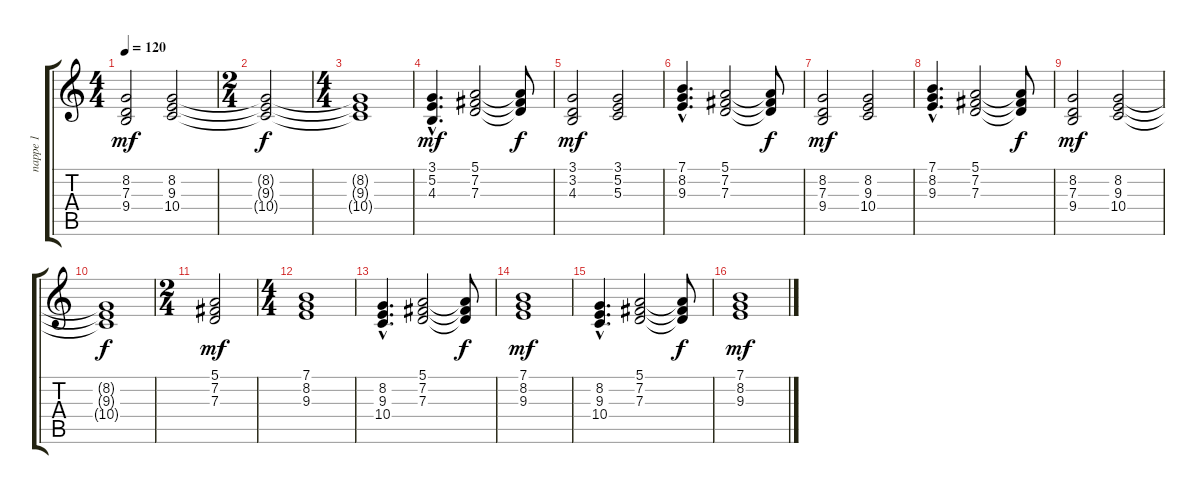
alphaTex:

\track ("nappe 1" "nappe 1") {instrument synthstrings1}
\staff {score tabs}
\tuning (E4 B3 G3 D3 A2 E2) {hide}
\ts (4 4)
\tempo 120
\clef g2
\ks c
(8.2 7.3 9.4).2{dy mf} (8.2 9.3 10.4).2 |
\ts (2 4)
(8.2{t} 9.3{t} 10.4{t}).2{dy f} |
\ts (4 4)
(8.2{t} 9.3{t} 10.4{t}).1 |
(3.1{hac} 5.2{hac} 4.3{hac}).4{d dy mf} (5.1 7.2 7.3).2 (5.1{t} 7.2{t} 7.3{t}).8{dy f} |
(3.1 3.2 4.3).2{dy mf} (3.1 5.2 5.3).2 |
(7.1{hac} 8.2{hac} 9.3{hac}).4{d} (5.1 7.2 7.3).2 (5.1{t} 7.2{t} 7.3{t}).8{dy f} |
(8.2 7.3 9.4).2{dy mf} (8.2 9.3 10.4).2 |
(7.1{hac} 8.2{hac} 9.3{hac}).4{d} (5.1 7.2 7.3).2 (5.1{t} 7.2{t} 7.3{t}).8{dy f} |
(8.2 7.3 9.4).2{dy mf} (8.2 9.3 10.4).2 |
(8.2{t} 9.3{t} 10.4{t}).1{dy f} |
\ts (2 4)
(5.1 7.2 7.3).2{dy mf} |
\ts (4 4)
(7.1 8.2 9.3).1 |
(8.2{hac} 9.3{hac} 10.4{hac}).4{d} (5.1 7.2 7.3).2 (5.1{t} 7.2{t} 7.3{t}).8{dy f} |
(7.1 8.2 9.3).1{dy mf} |
(8.2{hac} 9.3{hac} 10.4{hac}).4{d} (5.1 7.2 7.3).2 (5.1{t} 7.2{t} 7.3{t}).8{dy f} |
(7.1 8.2 9.3).1{dy mf}
